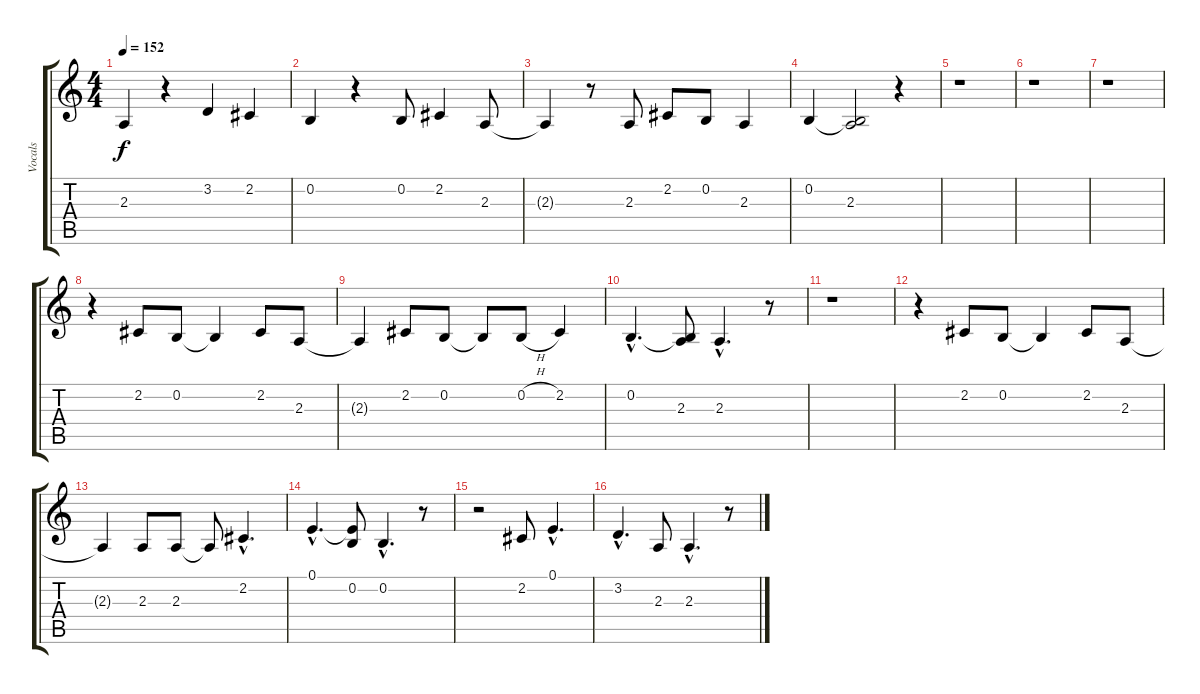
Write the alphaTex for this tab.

\track ("Vocals" "Vocals") {instrument lead2sawtooth}
\staff {score tabs}
\tuning (E4 B3 G3 D3 A2 E2) {hide}
\ts (4 4)
\tempo 152
\clef g2
\ks c
2.3{t}.4{dy f} r.4 3.2.4 2.2.4 |
0.2.4 r.4 0.2.8 2.2.4 2.3.8 |
2.3{t}.4 r.8 2.3.8 2.2.8 0.2.8 2.3.4 |
0.2.4 (0.2{t} 2.3).2 r.4 |
r.1 |
r.1 |
r.1 |
r.4 2.2.8 0.2.8 0.2{t}.4 2.2.8 2.3.8 |
2.3{t}.4 2.2.8 0.2.8 0.2{t}.8 0.2{h}.8 2.2.4 |
0.2{hac}.4{d} (0.2{t} 2.3).8 2.3{hac}.4{d} r.8 |
r.1 |
r.4 2.2.8 0.2.8 0.2{t}.4 2.2.8 2.3.8 |
2.3{t}.4 2.3.8 2.3.8 2.3{t}.8 2.2{hac}.4{d} |
0.1{hac}.4{d} (0.1{t} 0.2).8 0.2{hac}.4{d} r.8 |
r.2 2.2.8 0.1{hac}.4{d} |
3.2{hac}.4{d} 2.3.8 2.3{hac}.4{d} r.8
